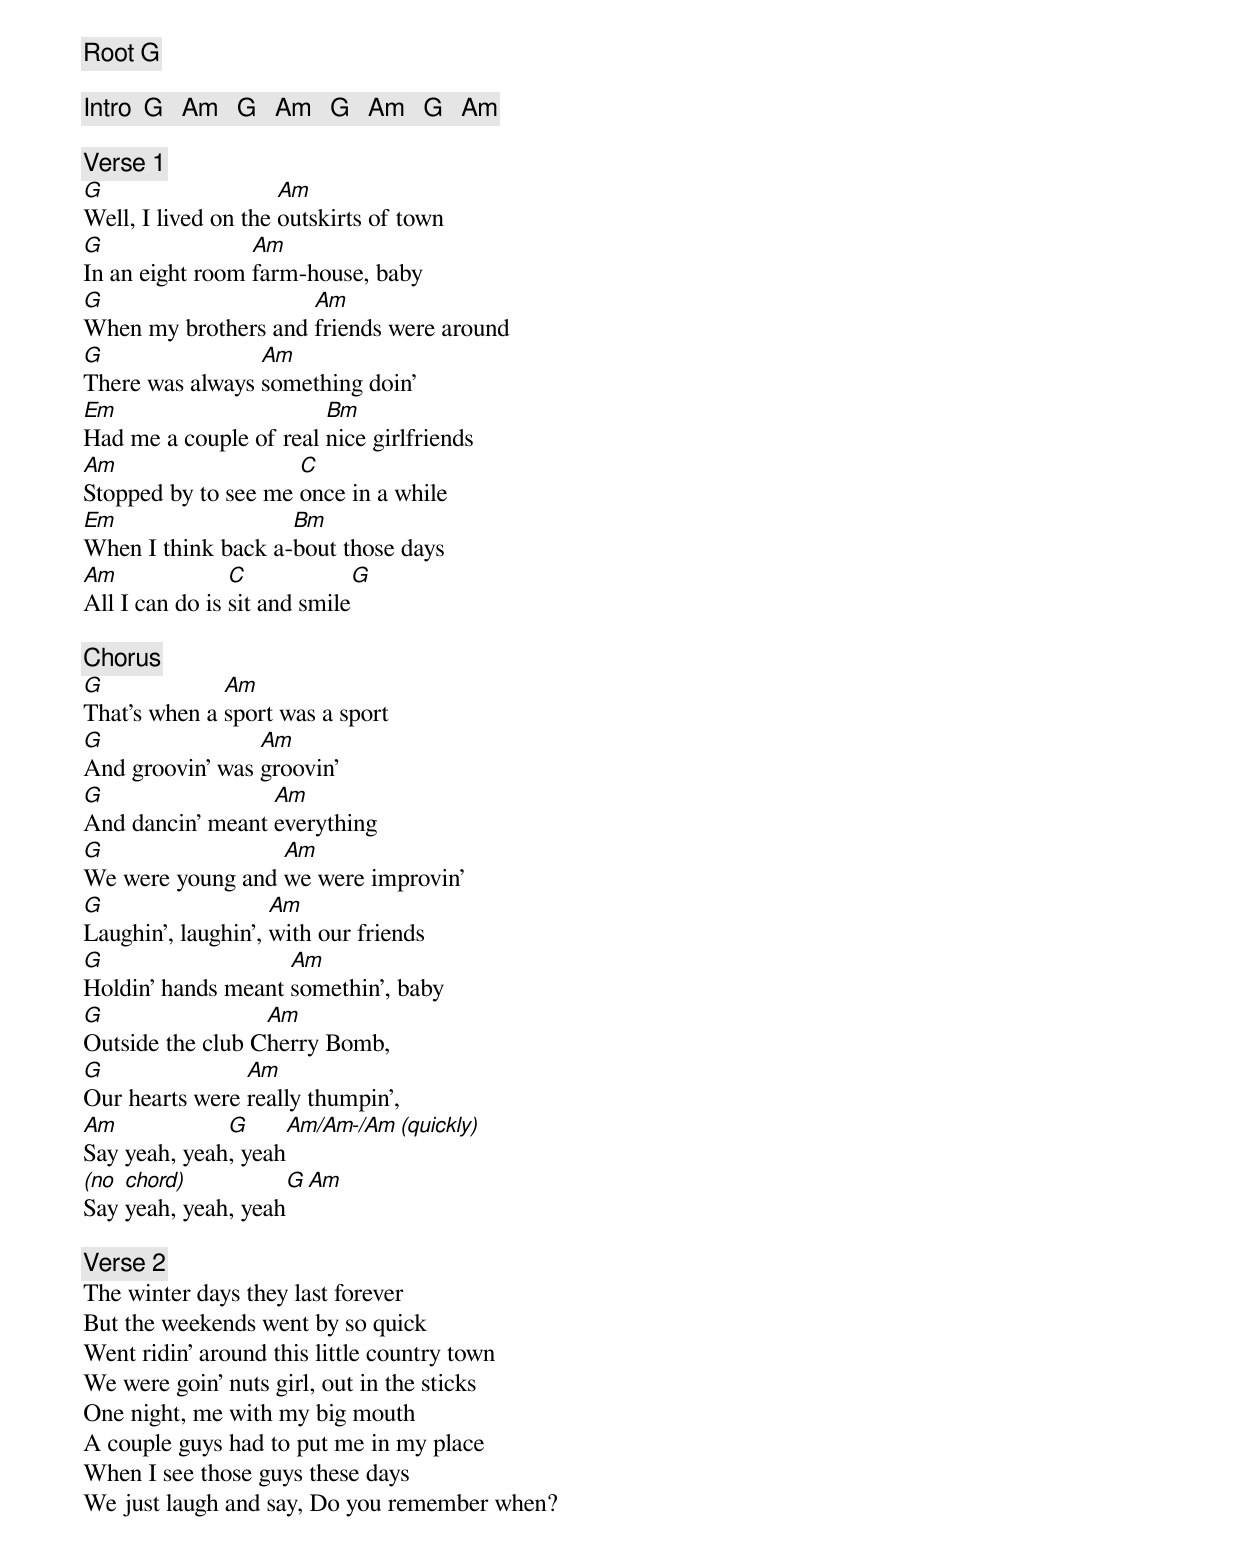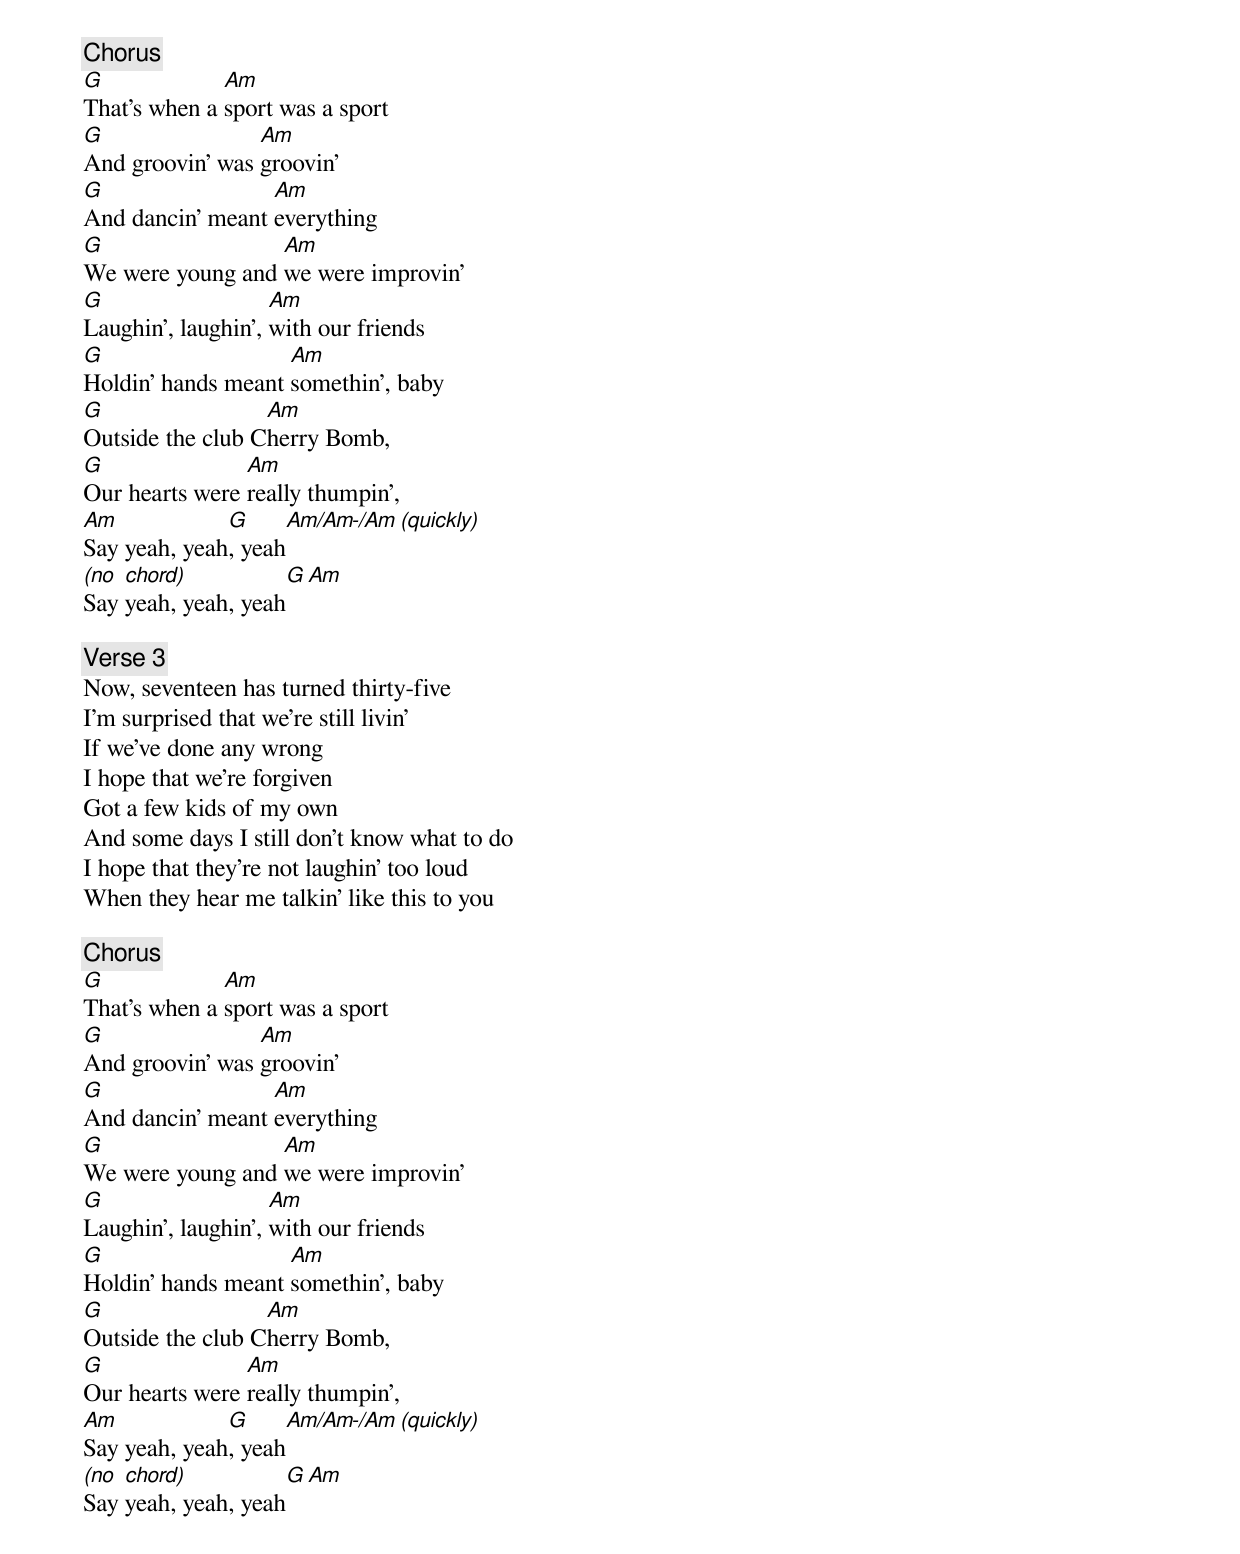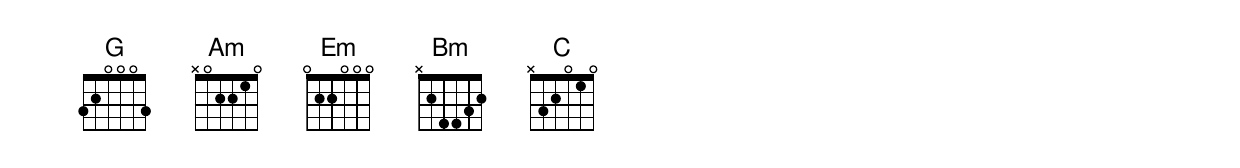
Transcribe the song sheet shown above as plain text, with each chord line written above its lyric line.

[Root] G

[Intro]  G   Am   G   Am   G   Am   G   Am

[Verse 1]
G                    Am
Well, I lived on the outskirts of town
G                Am
In an eight room farm-house, baby
G                    Am
When my brothers and friends were around
G                Am
There was always something doin’
Em                      Bm
Had me a couple of real nice girlfriends
Am                   C
Stopped by to see me once in a while
Em                  Bm
When I think back a-bout those days
Am              C                G
All I can do is sit and smile

[Chorus]
G             Am
That’s when a sport was a sport
G                Am
And groovin’ was groovin’
G                 Am
And dancin’ meant everything
G                 Am
We were young and we were improvin’
G                   Am
Laughin’, laughin’, with our friends
G                   Am
Holdin’ hands meant somethin’, baby
G                 Am
Outside the club Cherry Bomb,
G               Am
Our hearts were really thumpin’,
Am            G       Am/Am-/Am (quickly)
Say yeah, yeah, yeah
(no chord)           G Am
Say yeah, yeah, yeah

[Verse 2]
The winter days they last forever
But the weekends went by so quick
Went ridin’ around this little country town
We were goin’ nuts girl, out in the sticks
One night, me with my big mouth
A couple guys had to put me in my place
When I see those guys these days
We just laugh and say, Do you remember when?

[Chorus]
G             Am
That’s when a sport was a sport
G                Am
And groovin’ was groovin’
G                 Am
And dancin’ meant everything
G                 Am
We were young and we were improvin’
G                   Am
Laughin’, laughin’, with our friends
G                   Am
Holdin’ hands meant somethin’, baby
G                 Am
Outside the club Cherry Bomb,
G               Am
Our hearts were really thumpin’,
Am            G       Am/Am-/Am (quickly)
Say yeah, yeah, yeah
(no chord)           G Am
Say yeah, yeah, yeah

[Verse 3]
Now, seventeen has turned thirty-five
I’m surprised that we’re still livin’
If we’ve done any wrong
I hope that we’re forgiven
Got a few kids of my own
And some days I still don’t know what to do
I hope that they’re not laughin’ too loud
When they hear me talkin’ like this to you

[Chorus]
G             Am
That’s when a sport was a sport
G                Am
And groovin’ was groovin’
G                 Am
And dancin’ meant everything
G                 Am
We were young and we were improvin’
G                   Am
Laughin’, laughin’, with our friends
G                   Am
Holdin’ hands meant somethin’, baby
G                 Am
Outside the club Cherry Bomb,
G               Am
Our hearts were really thumpin’,
Am            G       Am/Am-/Am (quickly)
Say yeah, yeah, yeah
(no chord)           G Am
Say yeah, yeah, yeah
